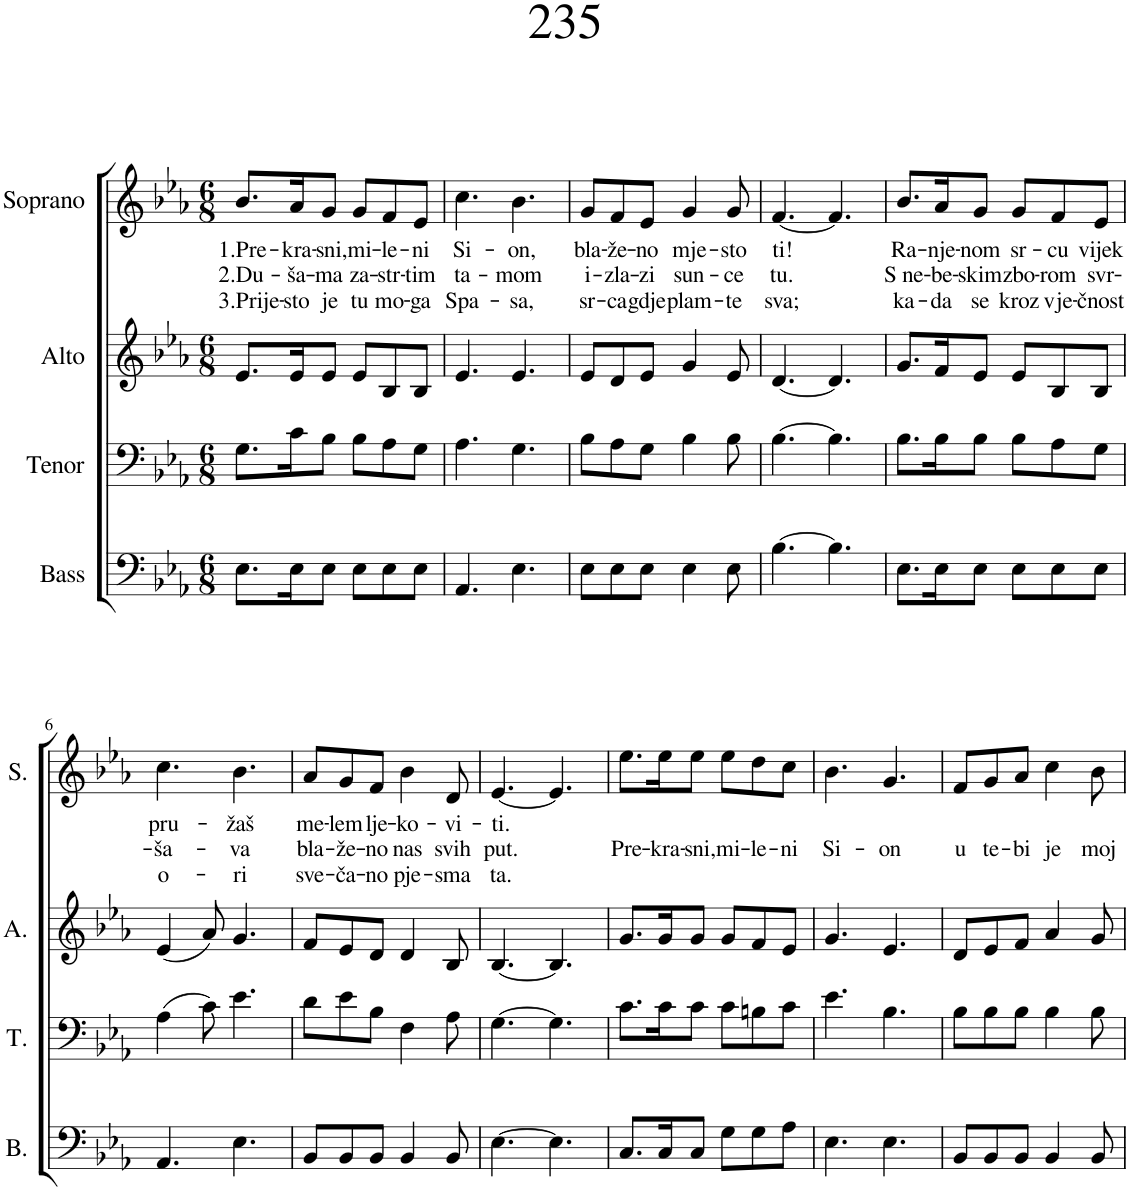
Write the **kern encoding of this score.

**kern	**kern	**kern	**kern	**text	**text	**text
*part4	*part3	*part2	*part1	*part1	*part1	*part1
*staff4	*staff3	*staff2	*staff1	*staff1	*staff1	*staff1
*I"Bass	*I"Tenor	*I"Alto	*I"Soprano	*	*	*
*I'B.	*I'T.	*I'A.	*I'S.	*	*	*
*clefF4	*clefF4	*clefG2	*clefG2	*	*	*
*k[b-e-a-]	*k[b-e-a-]	*k[b-e-a-]	*k[b-e-a-]	*	*	*
*M6/8	*M6/8	*M6/8	*M6/8	*	*	*
=1	=1	=1	=1	=1	=1	=1
!	!	!	!	!LO:LY:b	!LO:LY:b	!LO:LY:b
8.E-\L	8.G\L	8.e-/L	8.b-/L	1.Pre-	2.Du-	3.Prije-
!	!	!	!	!LO:LY:b	!LO:LY:b	!LO:LY:b
16E-\K	16c\K	16e-/K	16a-/K	-kra-	-ša-	-sto
!	!	!	!	!LO:LY:b	!LO:LY:b	!LO:LY:b
8E-\J	8B-\J	8e-/J	8g/J	-sni,	-ma	je
!	!	!	!	!LO:LY:b	!LO:LY:b	!LO:LY:b
8E-\L	8B-\L	8e-/L	8g/L	mi-	za-	tu
!	!	!	!	!LO:LY:b	!LO:LY:b	!LO:LY:b
8E-\	8A-\	8B-/	8f/	-le-	-str-	mo-
!	!	!	!	!LO:LY:b	!LO:LY:b	!LO:LY:b
8E-\J	8G\J	8B-/J	8e-/J	-ni	-tim	-ga
=2	=2	=2	=2	=2	=2	=2
!	!	!	!	!LO:LY:b	!LO:LY:b	!LO:LY:b
4.AA-/	4.A-\	4.e-/	4.cc\	Si-	ta-	Spa-
!	!	!	!	!LO:LY:b	!LO:LY:b	!LO:LY:b
4.E-\	4.G\	4.e-/	4.b-\	-on,	-mom	-sa,
=3	=3	=3	=3	=3	=3	=3
!	!	!	!	!LO:LY:b	!LO:LY:b	!LO:LY:b
8E-\L	8B-\L	8e-/L	8g/L	bla-	i-	sr-
!	!	!	!	!LO:LY:b	!LO:LY:b	!LO:LY:b
8E-\	8A-\	8d/	8f/	-že-	-zla-	-ca
!	!	!	!	!LO:LY:b	!LO:LY:b	!LO:LY:b
8E-\J	8G\J	8e-/J	8e-/J	-no	-zi	gdje
!	!	!	!	!LO:LY:b	!LO:LY:b	!LO:LY:b
4E-\	4B-\	4g/	4g/	mje-	sun-	plam-
!	!	!	!	!LO:LY:b	!LO:LY:b	!LO:LY:b
8E-\	8B-\	8e-/	8g/	-sto	-ce	-te
=4	=4	=4	=4	=4	=4	=4
!	!	!	!	!LO:LY:b	!LO:LY:b	!LO:LY:b
[4.B-\	[4.B-\	[4.d/	[4.f/	ti!	tu.	sva;
4.B-\]	4.B-\]	4.d/]	4.f/]	.	.	.
=5	=5	=5	=5	=5	=5	=5
!	!	!	!	!LO:LY:b	!LO:LY:b	!LO:LY:b
8.E-\L	8.B-\L	8.g/L	8.b-/L	Ra-	S ne-	ka-
!	!	!	!	!LO:LY:b	!LO:LY:b	!LO:LY:b
16E-\K	16B-\K	16f/K	16a-/K	-nje-	-be-	-da
!	!	!	!	!LO:LY:b	!LO:LY:b	!LO:LY:b
8E-\J	8B-\J	8e-/J	8g/J	-nom	-skim	se
!	!	!	!	!LO:LY:b	!LO:LY:b	!LO:LY:b
8E-\L	8B-\L	8e-/L	8g/L	sr-	zbo-	kroz
!	!	!	!	!LO:LY:b	!LO:LY:b	!LO:LY:b
8E-\	8A-\	8B-/	8f/	-cu	-rom	vje-
!	!	!	!	!LO:LY:b	!LO:LY:b	!LO:LY:b
8E-\J	8G\J	8B-/J	8e-/J	vijek	svr-	-čnost
!!LO:LB:g=z
=6	=6	=6	=6	=6	=6	=6
!	!	!	!	!LO:LY:b	!LO:LY:b	!LO:LY:b
4.AA-/	(4A-\	(4e-/	4.cc\	pru-	-ša-	o-
.	8c\)	8a-/)	.	.	.	.
!	!	!	!	!LO:LY:b	!LO:LY:b	!LO:LY:b
4.E-\	4.e-\	4.g/	4.b-\	-žaš	-va	-ri
=7	=7	=7	=7	=7	=7	=7
!	!	!	!	!LO:LY:b	!LO:LY:b	!LO:LY:b
8BB-/L	8d\L	8f/L	8a-/L	me-	bla-	sve-
!	!	!	!	!LO:LY:b	!LO:LY:b	!LO:LY:b
8BB-/	8e-\	8e-/	8g/	-lem	-že-	-ča-
!	!	!	!	!LO:LY:b	!LO:LY:b	!LO:LY:b
8BB-/J	8B-\J	8d/J	8f/J	lje-	-no	-no
!	!	!	!	!LO:LY:b	!LO:LY:b	!LO:LY:b
4BB-/	4F\	4d/	4b-\	-ko-	nas	pje-
!	!	!	!	!LO:LY:b	!LO:LY:b	!LO:LY:b
8BB-/	8A-\	8B-/	8d/	-vi-	svih	-sma
=8	=8	=8	=8	=8	=8	=8
!	!	!	!	!LO:LY:b	!LO:LY:b	!LO:LY:b
[4.E-\	[4.G\	[4.B-/	[4.e-/	-ti.	put.	ta.
4.E-\]	4.G\]	4.B-/]	4.e-/]	.	.	.
=9	=9	=9	=9	=9	=9	=9
!	!	!	!	!	!LO:LY:b	!
8.C/L	8.c\L	8.g/L	8.ee-\L	.	Pre-	.
!	!	!	!	!	!LO:LY:b	!
16C/K	16c\K	16g/K	16ee-\K	.	-kra-	.
!	!	!	!	!	!LO:LY:b	!
8C/J	8c\J	8g/J	8ee-\J	.	-sni,	.
!	!	!	!	!	!LO:LY:b	!
8G\L	8c\L	8g/L	8ee-\L	.	mi-	.
!	!	!	!	!	!LO:LY:b	!
8G\	8Bn\	8f/	8dd\	.	-le-	.
!	!	!	!	!	!LO:LY:b	!
8A-\J	8c\J	8e-/J	8cc\J	.	-ni	.
=10	=10	=10	=10	=10	=10	=10
!	!	!	!	!	!LO:LY:b	!
4.E-\	4.e-\	4.g/	4.b-\	.	Si-	.
!	!	!	!	!	!LO:LY:b	!
4.E-\	4.B-\	4.e-/	4.g/	.	-on	.
=11	=11	=11	=11	=11	=11	=11
!	!	!	!	!	!LO:LY:b	!
8BB-/L	8B-\L	8d/L	8f/L	.	u	.
!	!	!	!	!	!LO:LY:b	!
8BB-/	8B-\	8e-/	8g/	.	te-	.
!	!	!	!	!	!LO:LY:b	!
8BB-/J	8B-\J	8f/J	8a-/J	.	-bi	.
!	!	!	!	!	!LO:LY:b	!
4BB-/	4B-\	4a-/	4cc\	.	je	.
!	!	!	!	!	!LO:LY:b	!
8BB-/	8B-\	8g/	8b-\	.	moj	.
=	=	=	=	=	=	=
*-	*-	*-	*-	*-	*-	*-
